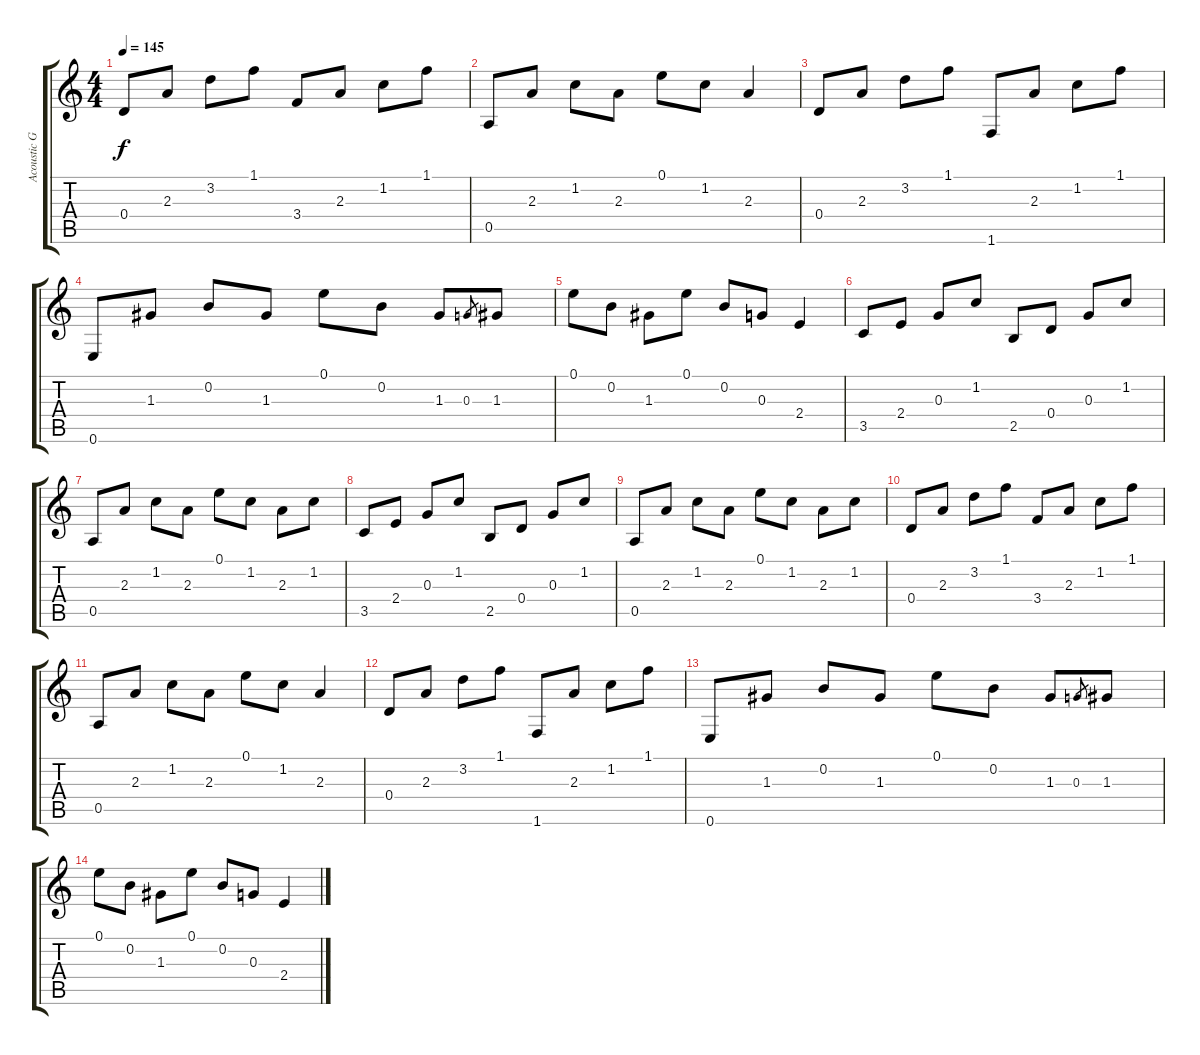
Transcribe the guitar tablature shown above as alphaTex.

\track ("Acoustic Guitar" "Acoustic G") {instrument acousticguitarsteel}
\staff {score tabs}
\tuning (E4 B3 G3 D3 A2 E2) {hide}
\ts (4 4)
\tempo 145
\clef g2
\ks c
0.4.8{dy f} 2.3.8 3.2.8 1.1.8 3.4.8 2.3.8 1.2.8 1.1.8 |
0.5.8 2.3.8 1.2.8 2.3.8 0.1.8 1.2.8 2.3.4 |
0.4.8 2.3.8 3.2.8 1.1.8 1.6.8 2.3.8 1.2.8 1.1.8 |
0.6.8 1.3.8 0.2.8 1.3.8 0.1.8 0.2.8 1.3.8 0.3.8{gr} 1.3.8 |
0.1.8 0.2.8 1.3.8 0.1.8 0.2.8 0.3.8 2.4.4 |
3.5.8 2.4.8 0.3.8 1.2.8 2.5.8 0.4.8 0.3.8 1.2.8 |
0.5.8 2.3.8 1.2.8 2.3.8 0.1.8 1.2.8 2.3.8 1.2.8 |
3.5.8 2.4.8 0.3.8 1.2.8 2.5.8 0.4.8 0.3.8 1.2.8 |
0.5.8 2.3.8 1.2.8 2.3.8 0.1.8 1.2.8 2.3.8 1.2.8 |
0.4.8 2.3.8 3.2.8 1.1.8 3.4.8 2.3.8 1.2.8 1.1.8 |
0.5.8 2.3.8 1.2.8 2.3.8 0.1.8 1.2.8 2.3.4 |
0.4.8 2.3.8 3.2.8 1.1.8 1.6.8 2.3.8 1.2.8 1.1.8 |
0.6.8 1.3.8 0.2.8 1.3.8 0.1.8 0.2.8 1.3.8 0.3.8{gr} 1.3.8 |
0.1.8 0.2.8 1.3.8 0.1.8 0.2.8 0.3.8 2.4.4
